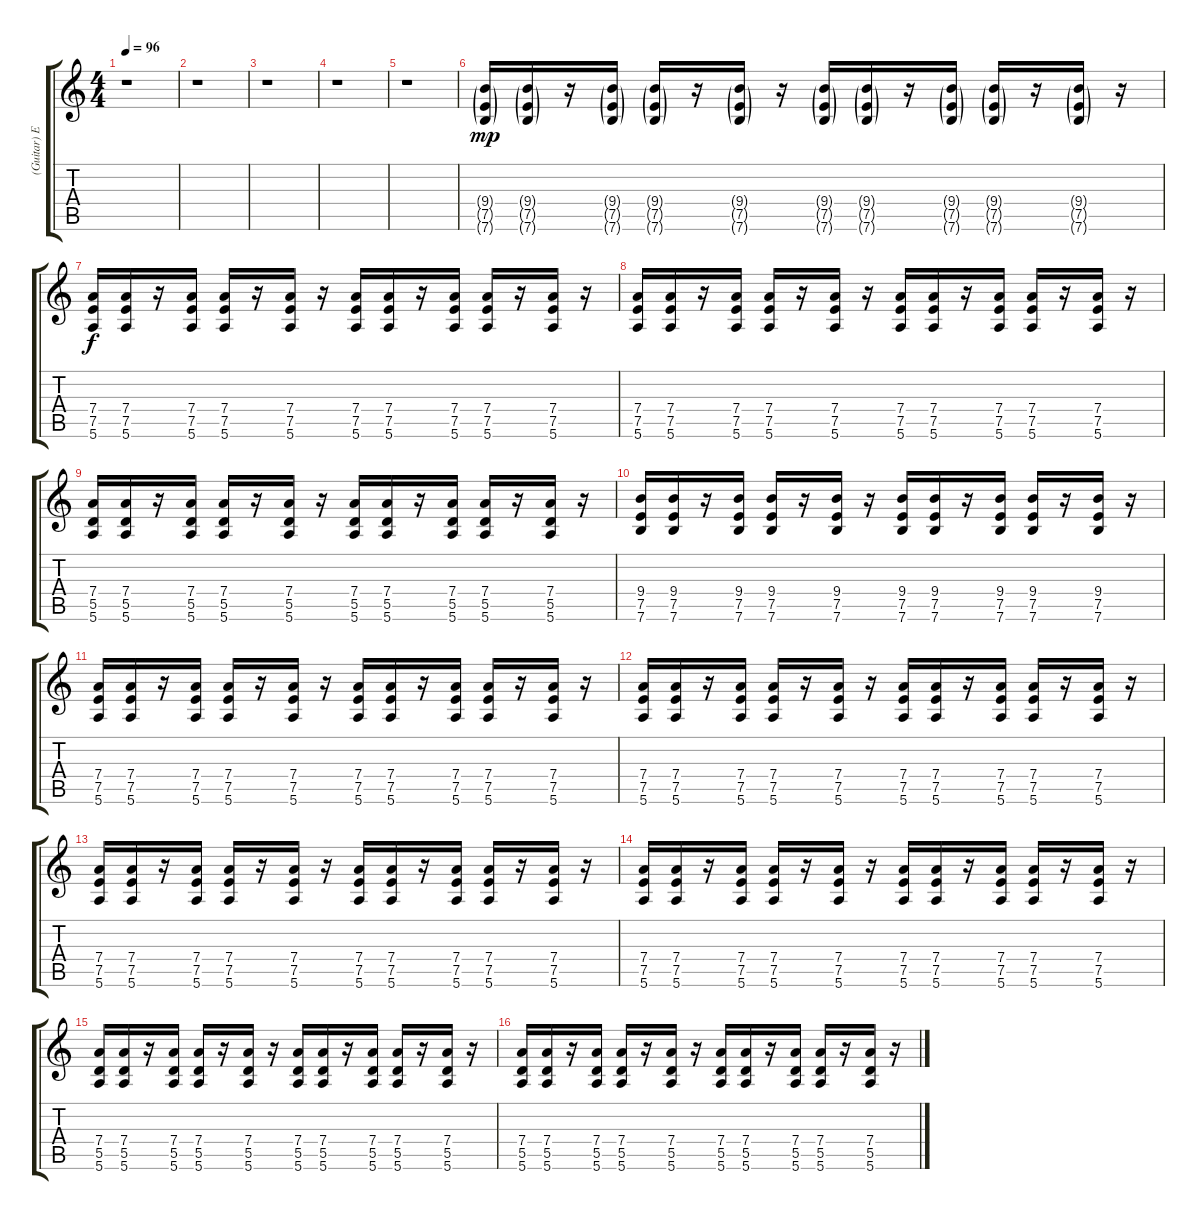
\track ("(Guitar) Effect" "(Guitar) E") {instrument acousticguitarsteel}
\staff {score tabs}
\tuning (E4 B3 G3 D3 A2 E2) {hide}
\ts (4 4)
\tempo 96
\clef g2
\ks c
r.1{dy f} |
r.1 |
r.1 |
r.1 |
r.1 |
(9.4{g} 7.5{g} 7.6{g}).16{dy mp volume 8} (9.4{g} 7.5{g} 7.6{g}).16 r.16 (9.4{g} 7.5{g} 7.6{g}).16 (9.4{g} 7.5{g} 7.6{g}).16 r.16 (9.4{g} 7.5{g} 7.6{g}).16 r.16 (9.4{g} 7.5{g} 7.6{g}).16 (9.4{g} 7.5{g} 7.6{g}).16 r.16 (9.4{g} 7.5{g} 7.6{g}).16 (9.4{g} 7.5{g} 7.6{g}).16 r.16 (9.4{g} 7.5{g} 7.6{g}).16 r.16 |
(7.4 7.5 5.6).16{dy f} (7.4 7.5 5.6).16 r.16 (7.4 7.5 5.6).16 (7.4 7.5 5.6).16 r.16 (7.4 7.5 5.6).16 r.16 (7.4 7.5 5.6).16 (7.4 7.5 5.6).16 r.16 (7.4 7.5 5.6).16 (7.4 7.5 5.6).16 r.16 (7.4 7.5 5.6).16 r.16 |
(7.4 7.5 5.6).16 (7.4 7.5 5.6).16 r.16 (7.4 7.5 5.6).16 (7.4 7.5 5.6).16 r.16 (7.4 7.5 5.6).16 r.16 (7.4 7.5 5.6).16 (7.4 7.5 5.6).16 r.16 (7.4 7.5 5.6).16 (7.4 7.5 5.6).16 r.16 (7.4 7.5 5.6).16 r.16 |
(7.4 5.5 5.6).16 (7.4 5.5 5.6).16 r.16 (7.4 5.5 5.6).16 (7.4 5.5 5.6).16 r.16 (7.4 5.5 5.6).16 r.16 (7.4 5.5 5.6).16 (7.4 5.5 5.6).16 r.16 (7.4 5.5 5.6).16 (7.4 5.5 5.6).16 r.16 (7.4 5.5 5.6).16 r.16 |
(9.4 7.5 7.6).16 (9.4 7.5 7.6).16 r.16 (9.4 7.5 7.6).16 (9.4 7.5 7.6).16 r.16 (9.4 7.5 7.6).16 r.16 (9.4 7.5 7.6).16 (9.4 7.5 7.6).16 r.16 (9.4 7.5 7.6).16 (9.4 7.5 7.6).16 r.16 (9.4 7.5 7.6).16 r.16 |
(7.4 7.5 5.6).16 (7.4 7.5 5.6).16 r.16 (7.4 7.5 5.6).16 (7.4 7.5 5.6).16 r.16 (7.4 7.5 5.6).16 r.16 (7.4 7.5 5.6).16 (7.4 7.5 5.6).16 r.16 (7.4 7.5 5.6).16 (7.4 7.5 5.6).16 r.16 (7.4 7.5 5.6).16 r.16 |
(7.4 7.5 5.6).16 (7.4 7.5 5.6).16 r.16 (7.4 7.5 5.6).16 (7.4 7.5 5.6).16 r.16 (7.4 7.5 5.6).16 r.16 (7.4 7.5 5.6).16 (7.4 7.5 5.6).16 r.16 (7.4 7.5 5.6).16 (7.4 7.5 5.6).16 r.16 (7.4 7.5 5.6).16 r.16 |
(7.4 7.5 5.6).16 (7.4 7.5 5.6).16 r.16 (7.4 7.5 5.6).16 (7.4 7.5 5.6).16 r.16 (7.4 7.5 5.6).16 r.16 (7.4 7.5 5.6).16 (7.4 7.5 5.6).16 r.16 (7.4 7.5 5.6).16 (7.4 7.5 5.6).16 r.16 (7.4 7.5 5.6).16 r.16 |
(7.4 7.5 5.6).16 (7.4 7.5 5.6).16 r.16 (7.4 7.5 5.6).16 (7.4 7.5 5.6).16 r.16 (7.4 7.5 5.6).16 r.16 (7.4 7.5 5.6).16 (7.4 7.5 5.6).16 r.16 (7.4 7.5 5.6).16 (7.4 7.5 5.6).16 r.16 (7.4 7.5 5.6).16 r.16 |
(7.4 5.5 5.6).16 (7.4 5.5 5.6).16 r.16 (7.4 5.5 5.6).16 (7.4 5.5 5.6).16 r.16 (7.4 5.5 5.6).16 r.16 (7.4 5.5 5.6).16 (7.4 5.5 5.6).16 r.16 (7.4 5.5 5.6).16 (7.4 5.5 5.6).16 r.16 (7.4 5.5 5.6).16 r.16 |
(7.4 5.5 5.6).16 (7.4 5.5 5.6).16 r.16 (7.4 5.5 5.6).16 (7.4 5.5 5.6).16 r.16 (7.4 5.5 5.6).16 r.16 (7.4 5.5 5.6).16 (7.4 5.5 5.6).16 r.16 (7.4 5.5 5.6).16 (7.4 5.5 5.6).16 r.16 (7.4 5.5 5.6).16 r.16
